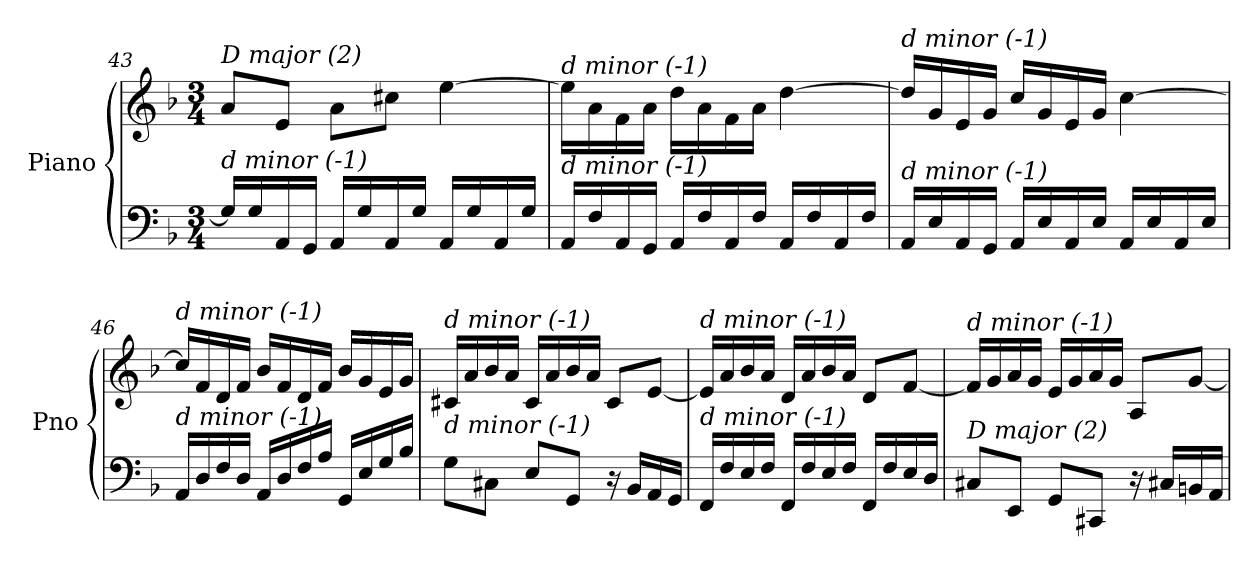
**kern	**kern
*part1	*part1
*staff2	*staff1
*I"Piano	*
*I'Pno	*
*clefF4	*clefG2
*k[b-]	*k[b-]
*M3/4	*M3/4
=43	=43
!	!LO:TX:i:t=D major (2)
!LO:TX:i:t=d minor (-1)	!
16G/LL]	8a/L
16G/	.
16AA/	8e/J
16GG/JJ	.
16AA/LL	8a\L
16G/	.
16AA/	8cc#X\J
16G/JJ	.
16AA/LL	[4ee\
16G/	.
16AA/	.
16G/JJ	.
=44	=44
!	!LO:TX:i:t=d minor (-1)
!LO:TX:i:t=d minor (-1)	!
16AA/LL	16ee\LL]
16F/	16a\
16AA/	16f\
16GG/JJ	16a\JJ
16AA/LL	16dd\LL
16F/	16a\
16AA/	16f\
16F/JJ	16a\JJ
16AA/LL	[4dd\
16F/	.
16AA/	.
16F/JJ	.
!!LO:PB:g=z
=45	=45
!	!LO:TX:i:t=d minor (-1)
!LO:TX:i:t=d minor (-1)	!
16AA/LL	16dd/LL]
16E/	16g/
16AA/	16e/
16GG/JJ	16g/JJ
16AA/LL	16cc/LL
16E/	16g/
16AA/	16e/
16E/JJ	16g/JJ
16AA/LL	[4cc\
16E/	.
16AA/	.
16E/JJ	.
=46	=46
!	!LO:TX:i:t=d minor (-1)
!LO:TX:i:t=d minor (-1)	!
16AA/LL	16cc/LL]
16D/	16f/
16F/	16d/
16D/JJ	16f/JJ
16AA/LL	16b-/LL
16D/	16f/
16F/	16d/
16A/JJ	16f/JJ
16GG/LL	16b-/LL
16E/	16g/
16G/	16e/
16B-/JJ	16g/JJ
=47	=47
!	!LO:TX:i:t=d minor (-1)
!LO:TX:i:t=d minor (-1)	!
8G\L	16c#X/LL
.	16a/
8C#X\J	16b-/
.	16a/JJ
8E/L	16c#/LL
.	16a/
8GG/J	16b-/
.	16a/JJ
16r	8c#/L
16BB-/LL	.
16AA/	[8e/J
16GG/JJ	.
=48	=48
!	!LO:TX:i:t=d minor (-1)
!LO:TX:i:t=d minor (-1)	!
16FF/LL	16e/LL]
16F/	16a/
16E/	16b-/
16F/JJ	16a/JJ
16FF/LL	16d/LL
16F/	16a/
16E/	16b-/
16F/JJ	16a/JJ
16FF/LL	8d/L
16F/	.
16E/	[8f/J
16D/JJ	.
!!LO:LB:g=z
=49	=49
!	!LO:TX:i:t=d minor (-1)
!LO:TX:i:t=D major (2)	!
8C#X/L	16f/LL]
.	16g/
8EE/J	16a/
.	16g/JJ
8GG/L	16e/LL
.	16g/
8CC#X/J	16a/
.	16g/JJ
16r	8A/L
16C#X/LL	.
16BBn/	[8g/J
16AA/JJ	.
=	=
*-	*-
